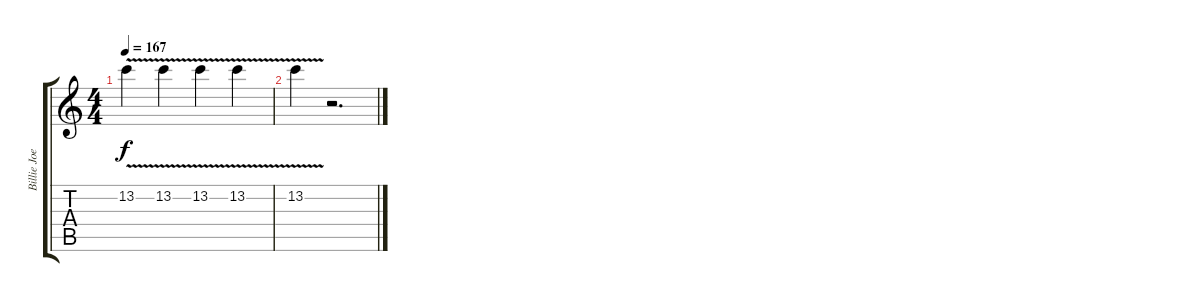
\track ("Billie Joe Armstrong (Solo)" "Billie Joe") {instrument distortionguitar}
\staff {score tabs}
\tuning (E4 B3 G3 D3 A2 E2) {hide}
\ts (4 4)
\tempo 167
\clef g2
\ks c
13.2{v}.4{dy f} 13.2{v}.4 13.2{v}.4 13.2{v}.4 |
13.2{v}.4 r.2{d}
